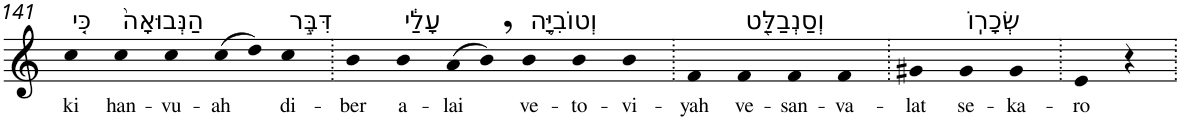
**kern	**text
*part1	*part1
*staff1	*staff1
*I"Piano	*
*I'Pno	*
!!LO:PB:g=z
*clefG2	*
*k[]	*
=141	=141
!LO:TX:a:t=כִּ֤י	!
!	!LO:LY:b
4cc	ki
!LO:TX:a:t=הַנְּבוּאָה֙	!
!	!LO:LY:b
4cc	han-
!	!LO:LY:b
4cc	-vu-
!	!LO:LY:b
(>8cc	-ah
8dd)	.
!LO:TX:a:t=דִּבֶּ֣ר	!
!	!LO:LY:b
4cc	di-
=142.	=142.
!	!LO:LY:b
4b	-ber
!LO:TX:a:t=עָלַ֔י	!
!	!LO:LY:b
4b	a-
!	!LO:LY:b
(>8a	-lai
8b,)	.
!LO:TX:a:t=וְטוֹבִיָּ֥ה	!
!	!LO:LY:b
4b	ve-
!	!LO:LY:b
4b	-to-
!	!LO:LY:b
4b	-vi-
=143.	=143.
!	!LO:LY:b
4f	-yah
!LO:TX:a:t=וְסַנְבַלַּ֖ט	!
!	!LO:LY:b
4f	ve-
!	!LO:LY:b
4f	-san-
!	!LO:LY:b
4f	-va-
=144.	=144.
!	!LO:LY:b
4g#X	-lat
!LO:TX:a:t=שְׂכָרֽוֹ	!
!	!LO:LY:b
4g#	se-
!	!LO:LY:b
4g#	-ka-
=145.	=145.
!	!LO:LY:b
4e	-ro
4r	.
=.	=.
*-	*-
